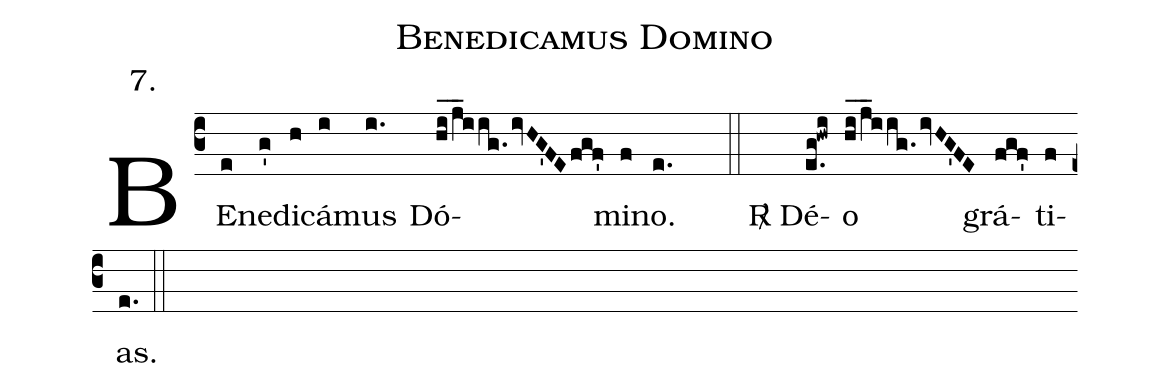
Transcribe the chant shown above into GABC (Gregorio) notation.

name: Benedicamus Domino;
office-part: end;
mode: 7;
annotation: 7.;
def-m1:\ifx\breakbeforeresp\undefined\else;
def-m2:\fi;
%%
% The syntax in this part is called gabc. Please refer to http://home.gna.org/gregorio/gabc/#basis

BE(c3e)ne(g')di(h)cá(i)mus(i.) Dó(hi_/j_i/ig.ivHG'FEfgf')min(f)o.~~~~~~(e.) (::[em1]Z[em2])
<sp>R/</sp>~Dé(e.g!hwi)o(hi_/j_i/ig.ivHG'FE) grá(fgf')ti(f)as.(e.) (::)
